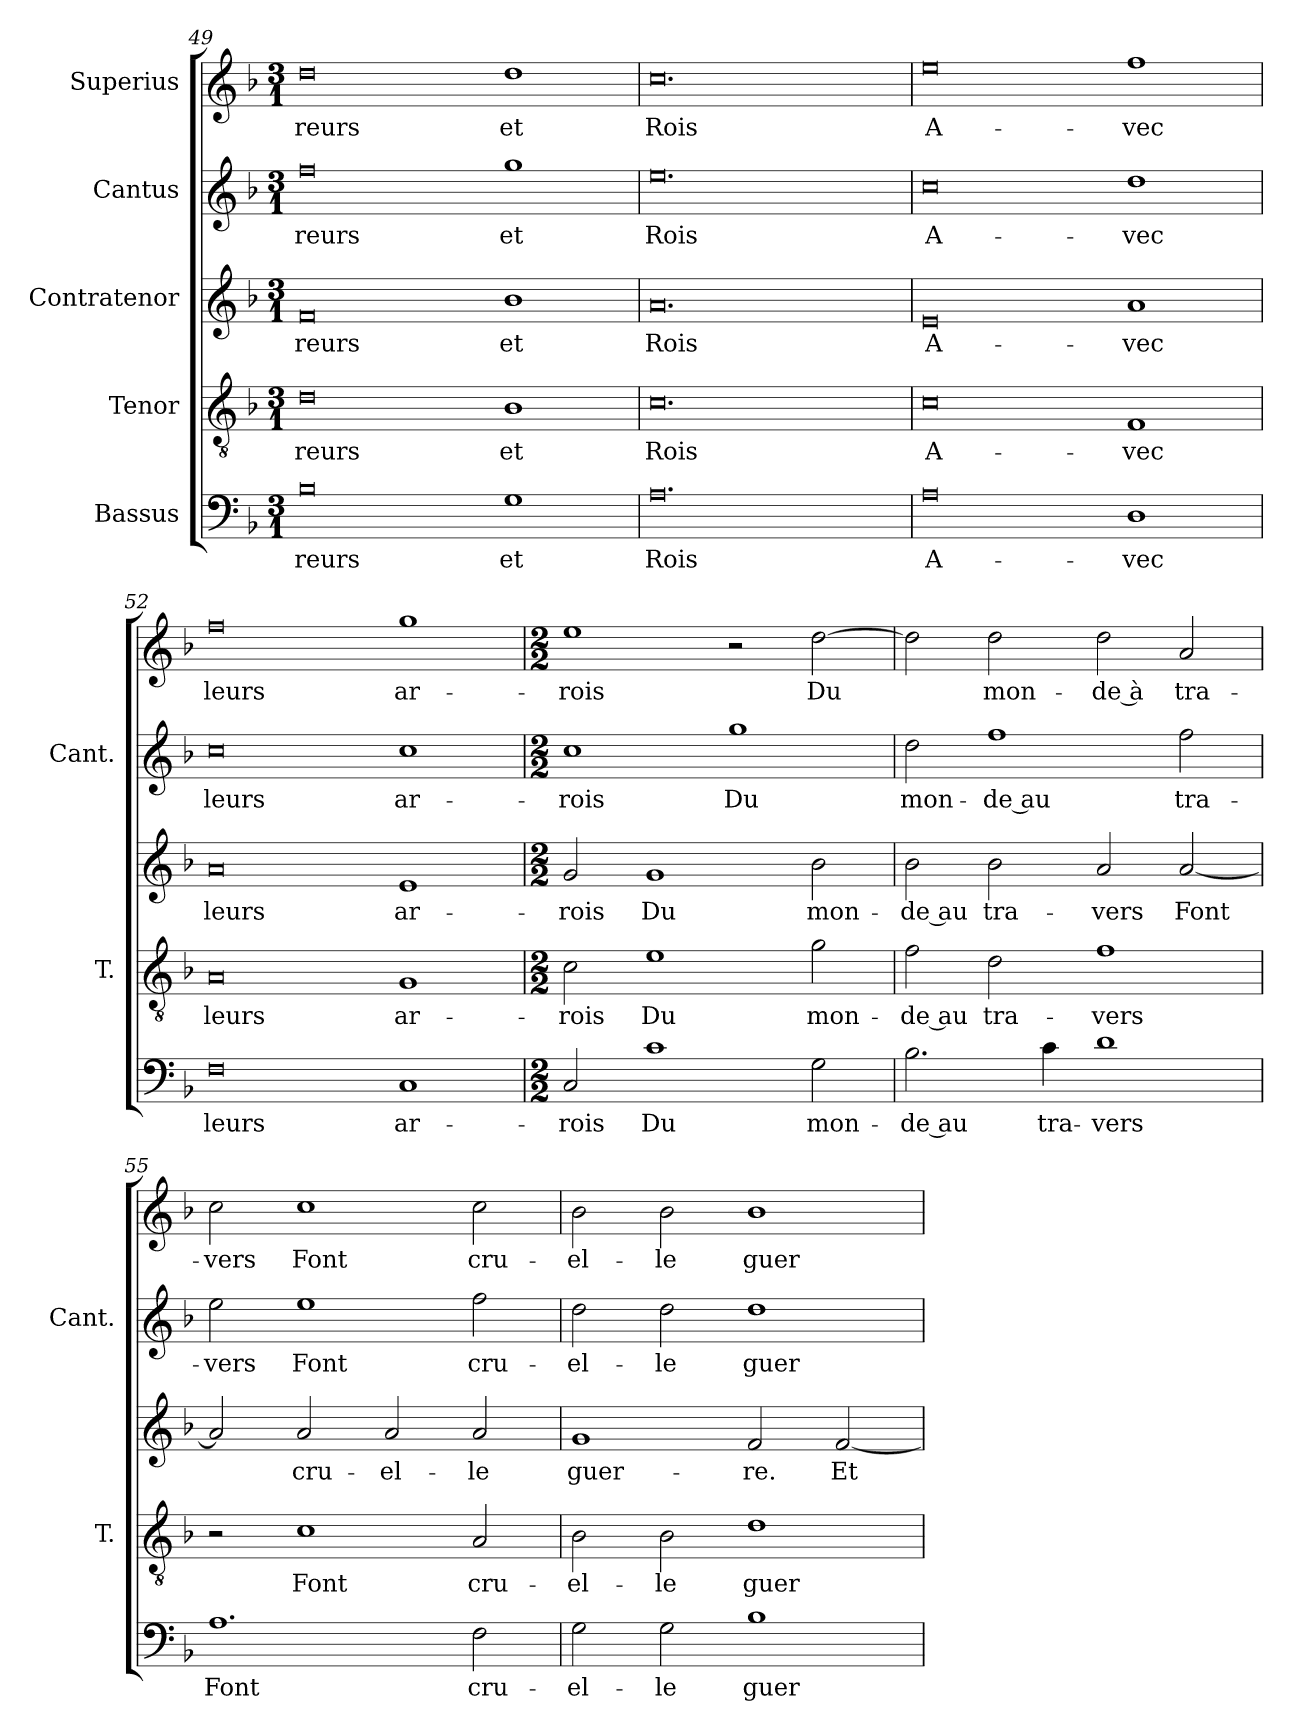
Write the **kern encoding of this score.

**kern	**text	**kern	**text	**kern	**text	**kern	**text	**kern	**text
*part5	*part5	*part4	*part4	*part3	*part3	*part2	*part2	*part1	*part1
*staff5	*staff5	*staff4	*staff4	*staff3	*staff3	*staff2	*staff2	*staff1	*staff1
*I"Bassus	*	*I"Tenor	*	*I"Contratenor	*	*I"Cantus	*	*I"Superius	*
*	*	*I'T.	*	*	*	*I'Cant.	*	*	*
*clefF4	*	*clefGv2	*	*clefG2	*	*clefG2	*	*clefG2	*
*	*	*ITrd7c12	*	*	*	*	*	*	*
*k[b-]	*	*k[b-]	*	*k[b-]	*	*k[b-]	*	*k[b-]	*
*F:	*	*F:	*	*F:	*	*F:	*	*F:	*
*M3/1	*	*M3/1	*	*M3/1	*	*M3/1	*	*M3/1	*
=49	=49	=49	=49	=49	=49	=49	=49	=49	=49
0B-\	-reurs	0D\	-reurs	0f/	-reurs	0ff\	-reurs	0dd\	-reurs
1G\	et	1BB-\	et	1b-\	et	1gg\	et	1dd\	et
=50	=50	=50	=50	=50	=50	=50	=50	=50	=50
0.A\	Rois	0.C\	Rois	0.a/	Rois	0.ee\	Rois	0.cc\	Rois
=51	=51	=51	=51	=51	=51	=51	=51	=51	=51
0A\	A-	0C\	A-	0e/	A-	0cc\	A-	0ee\	A-
1D\	-vec	1FF/	-vec	1a/	-vec	1dd\	-vec	1ff\	-vec
!!LO:LB:g=z
=52	=52	=52	=52	=52	=52	=52	=52	=52	=52
0F\	leurs	0AA/	leurs	0a/	leurs	0cc\	leurs	0ff\	leurs
1C/	ar-	1GG/	ar-	1e/	ar-	1cc\	ar-	1gg\	ar-
=53	=53	=53	=53	=53	=53	=53	=53	=53	=53
*M2/2	*	*M2/2	*	*M2/2	*	*M2/2	*	*M2/2	*
2C/	-rois	2C\	-rois	2g/	-rois	1cc\	-rois	1ee\	-rois
1c\	Du	1E\	Du	1g/	Du	.	.	.	.
.	.	.	.	.	.	1gg\	Du	2r	.
2G\	mon-	2G\	mon-	2b-\	mon-	.	.	[2dd\	Du
=54	=54	=54	=54	=54	=54	=54	=54	=54	=54
2.B-\	-de au	2F\	-de au	2b-\	-de au	2dd\	mon-	2dd\]	.
.	.	2D\	tra-	2b-\	tra-	1ff\	-de au	2dd\	mon-
4c\	tra-	.	.	.	.	.	.	.	.
1d\	-vers	1F\	-vers	2a/	-vers	.	.	2dd\	-de à
.	.	.	.	[2a/	Font	2ff\	tra-	2a/	tra-
=55	=55	=55	=55	=55	=55	=55	=55	=55	=55
1.A\	Font	2r	.	2a/]	.	2ee\	-vers	2cc\	-vers
.	.	1C\	Font	2a/	cru-	1ee\	Font	1cc\	Font
.	.	.	.	2a/	-el-	.	.	.	.
2F\	cru-	2AA/	cru-	2a/	-le	2ff\	cru-	2cc\	cru-
!!LO:LB:g=z
=56	=56	=56	=56	=56	=56	=56	=56	=56	=56
2G\	-el-	2BB-\	-el-	1g/	guer-	2dd\	-el-	2b-\	-el-
2G\	-le	2BB-\	-le	.	.	2dd\	-le	2b-\	-le
1B-\	guer-	1D\	guer-	2f/	-re.	1dd\	guer-	1b-\	guer-
.	.	.	.	[2f/	Et	.	.	.	.
=	=	=	=	=	=	=	=	=	=
*-	*-	*-	*-	*-	*-	*-	*-	*-	*-
